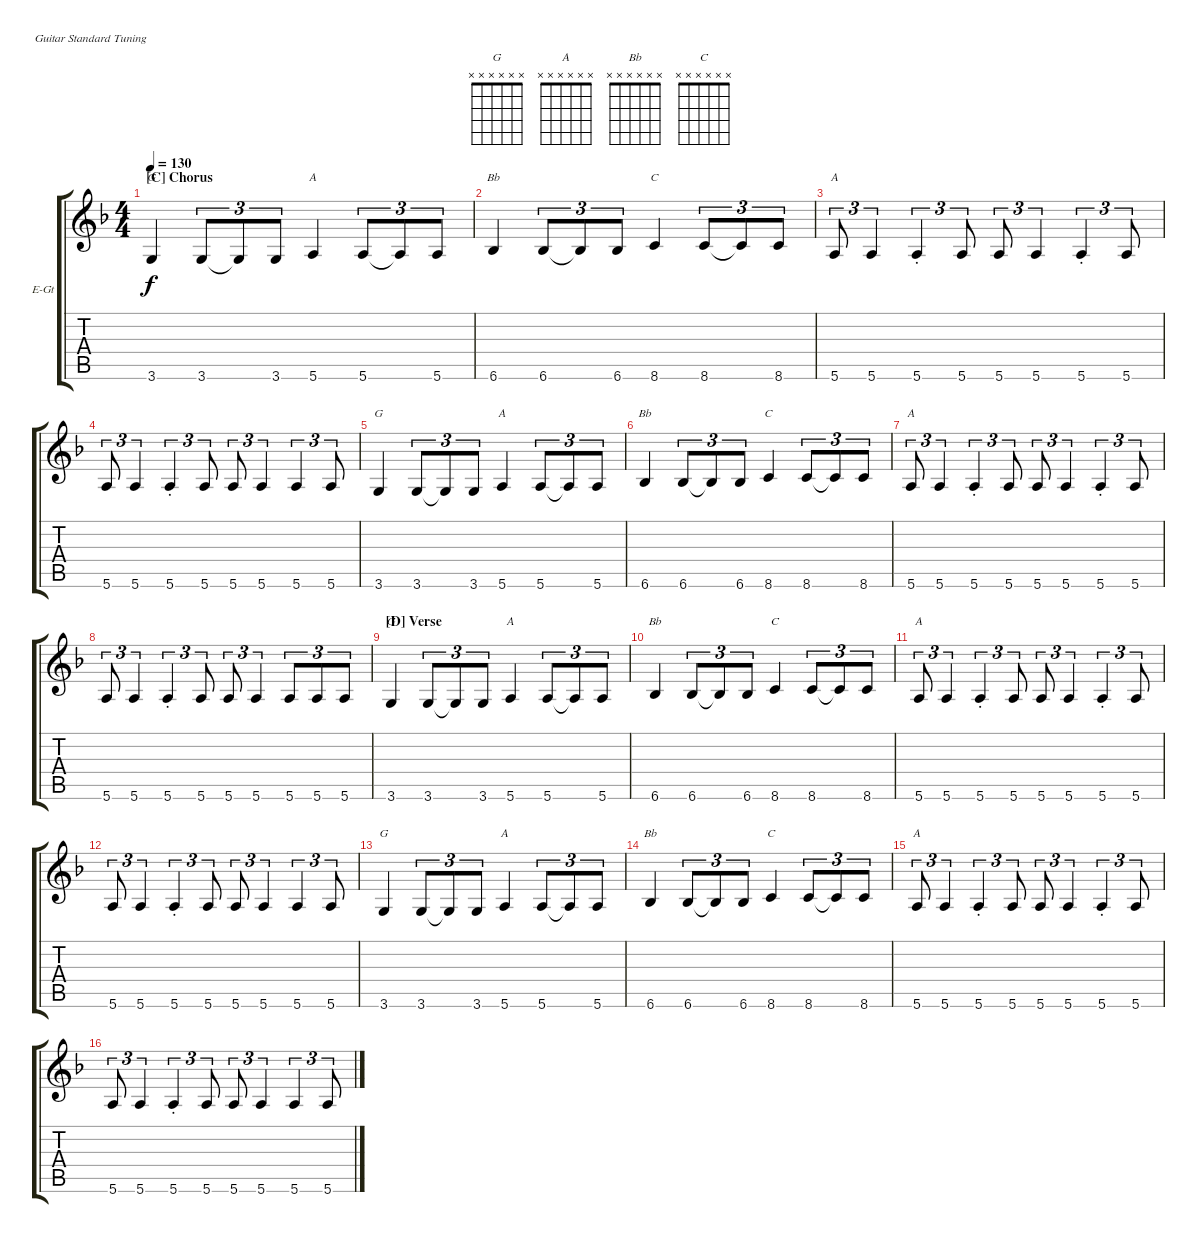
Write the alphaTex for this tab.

\defaultSystemsLayout 4
\bracketExtendMode groupsimilarinstruments
\firstSystemTrackNameOrientation horizontal
\otherSystemsTrackNameOrientation horizontal
\track ("Jamie Cook" "E-Gt") {instrument overdrivenguitar}
\staff {score tabs}
\tuning (E4 B3 G3 D3 A2 E2)
\chord ("G" x x x x x x)
\chord ("A" x x x x x x)
\chord ("Bb" x x x x x x)
\chord ("C" x x x x x x)
\ts (4 4)
\section ("C" "Chorus")
\tempo 130
\clef g2
\ks f
3.6.4{ch "G" dy f} 3.6.8{tu (3 2)} 3.6{t}.8{tu (3 2)} 3.6.8{tu (3 2)} 5.6.4{ch "A"} 5.6.8{tu (3 2)} 5.6{t}.8{tu (3 2)} 5.6.8{tu (3 2)} |
6.6.4{ch "Bb"} 6.6.8{tu (3 2)} 6.6{t}.8{tu (3 2)} 6.6.8{tu (3 2)} 8.6.4{ch "C"} 8.6.8{tu (3 2)} 8.6{t}.8{tu (3 2)} 8.6.8{tu (3 2)} |
5.6.8{tu (3 2) ch "A"} 5.6.4{tu (3 2)} 5.6{st}.4{tu (3 2)} 5.6.8{tu (3 2)} 5.6.8{tu (3 2)} 5.6.4{tu (3 2)} 5.6{st}.4{tu (3 2)} 5.6.8{tu (3 2)} |
5.6.8{tu (3 2)} 5.6.4{tu (3 2)} 5.6{st}.4{tu (3 2)} 5.6.8{tu (3 2)} 5.6.8{tu (3 2)} 5.6.4{tu (3 2)} 5.6.4{tu (3 2)} 5.6.8{tu (3 2)} |
3.6.4{ch "G"} 3.6.8{tu (3 2)} 3.6{t}.8{tu (3 2)} 3.6.8{tu (3 2)} 5.6.4{ch "A"} 5.6.8{tu (3 2)} 5.6{t}.8{tu (3 2)} 5.6.8{tu (3 2)} |
6.6.4{ch "Bb"} 6.6.8{tu (3 2)} 6.6{t}.8{tu (3 2)} 6.6.8{tu (3 2)} 8.6.4{ch "C"} 8.6.8{tu (3 2)} 8.6{t}.8{tu (3 2)} 8.6.8{tu (3 2)} |
5.6.8{tu (3 2) ch "A"} 5.6.4{tu (3 2)} 5.6{st}.4{tu (3 2)} 5.6.8{tu (3 2)} 5.6.8{tu (3 2)} 5.6.4{tu (3 2)} 5.6{st}.4{tu (3 2)} 5.6.8{tu (3 2)} |
5.6.8{tu (3 2)} 5.6.4{tu (3 2)} 5.6{st}.4{tu (3 2)} 5.6.8{tu (3 2)} 5.6.8{tu (3 2)} 5.6.4{tu (3 2)} 5.6.8{tu (3 2)} 5.6.8{tu (3 2)} 5.6.8{tu (3 2)} |
\section ("D" "Verse")
3.6.4{ch "G"} 3.6.8{tu (3 2)} 3.6{t}.8{tu (3 2)} 3.6.8{tu (3 2)} 5.6.4{ch "A"} 5.6.8{tu (3 2)} 5.6{t}.8{tu (3 2)} 5.6.8{tu (3 2)} |
6.6.4{ch "Bb"} 6.6.8{tu (3 2)} 6.6{t}.8{tu (3 2)} 6.6.8{tu (3 2)} 8.6.4{ch "C"} 8.6.8{tu (3 2)} 8.6{t}.8{tu (3 2)} 8.6.8{tu (3 2)} |
5.6.8{tu (3 2) ch "A"} 5.6.4{tu (3 2)} 5.6{st}.4{tu (3 2)} 5.6.8{tu (3 2)} 5.6.8{tu (3 2)} 5.6.4{tu (3 2)} 5.6{st}.4{tu (3 2)} 5.6.8{tu (3 2)} |
5.6.8{tu (3 2)} 5.6.4{tu (3 2)} 5.6{st}.4{tu (3 2)} 5.6.8{tu (3 2)} 5.6.8{tu (3 2)} 5.6.4{tu (3 2)} 5.6.4{tu (3 2)} 5.6.8{tu (3 2)} |
3.6.4{ch "G"} 3.6.8{tu (3 2)} 3.6{t}.8{tu (3 2)} 3.6.8{tu (3 2)} 5.6.4{ch "A"} 5.6.8{tu (3 2)} 5.6{t}.8{tu (3 2)} 5.6.8{tu (3 2)} |
6.6.4{ch "Bb"} 6.6.8{tu (3 2)} 6.6{t}.8{tu (3 2)} 6.6.8{tu (3 2)} 8.6.4{ch "C"} 8.6.8{tu (3 2)} 8.6{t}.8{tu (3 2)} 8.6.8{tu (3 2)} |
5.6.8{tu (3 2) ch "A"} 5.6.4{tu (3 2)} 5.6{st}.4{tu (3 2)} 5.6.8{tu (3 2)} 5.6.8{tu (3 2)} 5.6.4{tu (3 2)} 5.6{st}.4{tu (3 2)} 5.6.8{tu (3 2)} |
5.6.8{tu (3 2)} 5.6.4{tu (3 2)} 5.6{st}.4{tu (3 2)} 5.6.8{tu (3 2)} 5.6.8{tu (3 2)} 5.6.4{tu (3 2)} 5.6.4{tu (3 2)} 5.6.8{tu (3 2)}
